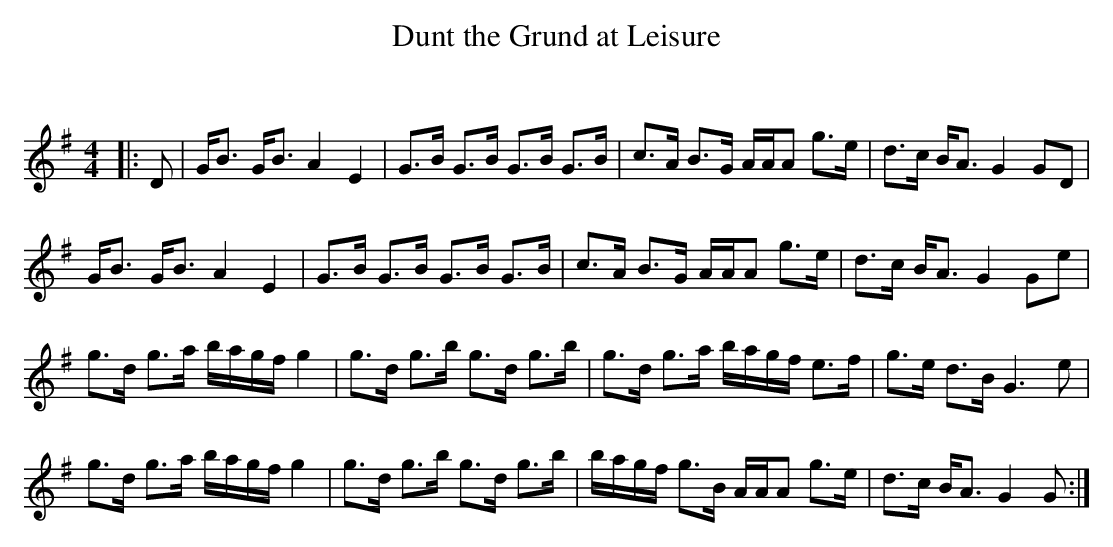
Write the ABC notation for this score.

X:1
T: Dunt the Grund at Leisure
C:
Q: 128
K:G
M:4/4
L:1/16
|:D2|GB3 GB3 A4E4|G3B G3B G3B G3B|c3A B3G AAA2 g3e|d3c BA3 G4 G2D2|
GB3 GB3 A4E4|G3B G3B G3B G3B|c3A B3G AAA2 g3e|d3c BA3 G4 G2e2|
g3d g3a bagf g4|g3d g3b g3d g3b|g3d g3a bagf e3f|g3e d3B G6e2|
g3d g3a bagf g4|g3d g3b g3d g3b|bagf g3B AAA2 g3e|d3c BA3 G4G2:|
